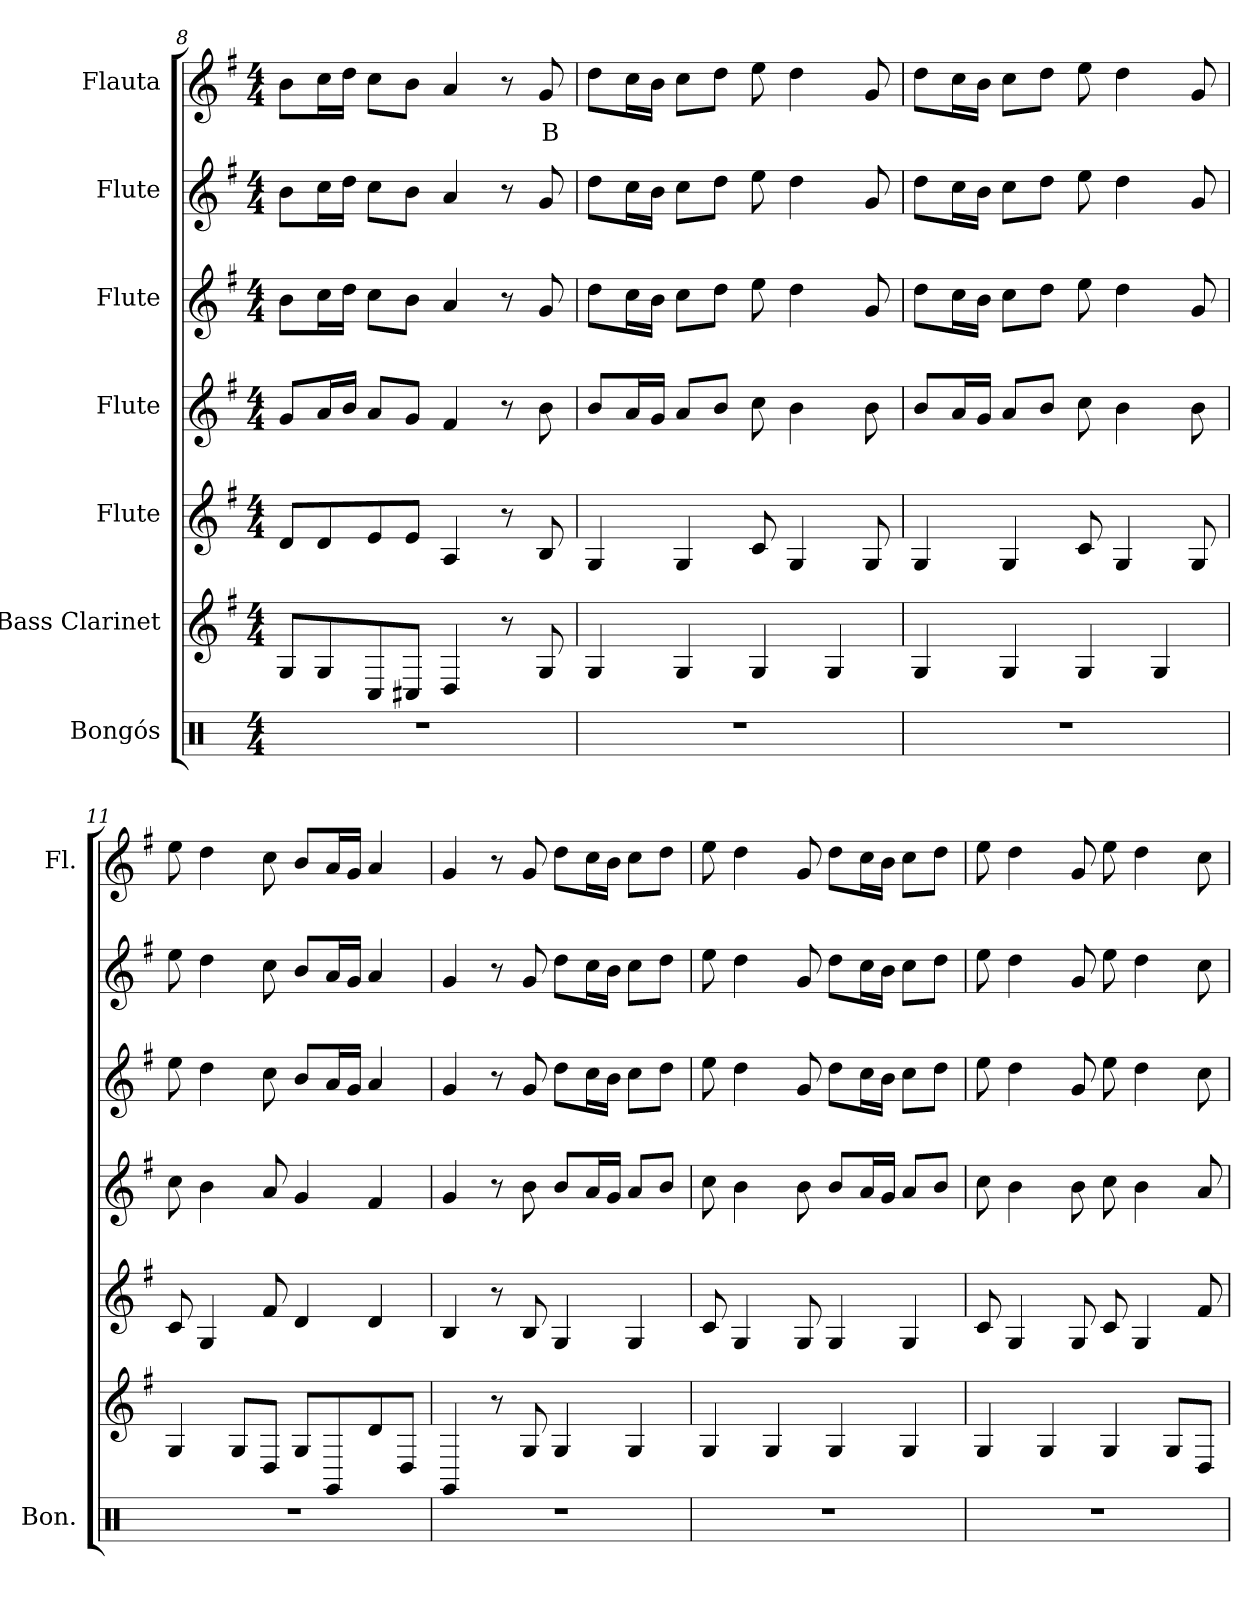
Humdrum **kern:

**kern	**kern	**kern	**kern	**kern	**kern	**kern	**text
*part7	*part6	*part5	*part4	*part3	*part2	*part1	*part1
*staff7	*staff6	*staff5	*staff4	*staff3	*staff2	*staff1	*staff1
*I"Bongós	*I"Bass Clarinet	*I"Flute	*I"Flute	*I"Flute	*I"Flute	*I"Flauta	*
*I'Bon.	*	*	*	*	*	*I'Fl.	*
!!LO:LB:g=z
*clefX	*clefG2	*clefG2	*clefG2	*clefG2	*clefG2	*clefG2	*
*	*ITrd8c14	*	*	*	*	*	*
*k[]	*k[f#]	*k[f#]	*k[f#]	*k[f#]	*k[f#]	*k[f#]	*
*M4/4	*M4/4	*M4/4	*M4/4	*M4/4	*M4/4	*M4/4	*
=8	=8	=8	=8	=8	=8	=8	=8
1r	8GG/L	8d/L	8g/L	8b\L	8b\L	8b\L	.
.	8GG/	8d/	16a/L	16cc\L	16cc\L	16cc\L	.
.	.	.	16b/JJ	16dd\JJ	16dd\JJ	16dd\JJ	.
.	8CC/	8e/	8a/L	8cc\L	8cc\L	8cc\L	.
.	8CC#X/J	8e/J	8g/J	8b\J	8b\J	8b\J	.
.	4DD/	4A/	4f#/	4a/	4a/	4a/	.
.	8r	8r	8r	8r	8r	8r	.
!	!	!	!	!	!	!	!LO:LY:b
.	8GG/	8B/	8b\	8g/	8g/	8g/	B
=9	=9	=9	=9	=9	=9	=9	=9
1r	4GG/	4G/	8b/L	8dd\L	8dd\L	8dd\L	.
.	.	.	16a/L	16cc\L	16cc\L	16cc\L	.
.	.	.	16g/JJ	16b\JJ	16b\JJ	16b\JJ	.
.	4GG/	4G/	8a/L	8cc\L	8cc\L	8cc\L	.
.	.	.	8b/J	8dd\J	8dd\J	8dd\J	.
.	4GG/	8c/	8cc\	8ee\	8ee\	8ee\	.
.	.	4G/	4b\	4dd\	4dd\	4dd\	.
.	4GG/	.	.	.	.	.	.
.	.	8G/	8b\	8g/	8g/	8g/	.
=10	=10	=10	=10	=10	=10	=10	=10
1r	4GG/	4G/	8b/L	8dd\L	8dd\L	8dd\L	.
.	.	.	16a/L	16cc\L	16cc\L	16cc\L	.
.	.	.	16g/JJ	16b\JJ	16b\JJ	16b\JJ	.
.	4GG/	4G/	8a/L	8cc\L	8cc\L	8cc\L	.
.	.	.	8b/J	8dd\J	8dd\J	8dd\J	.
.	4GG/	8c/	8cc\	8ee\	8ee\	8ee\	.
.	.	4G/	4b\	4dd\	4dd\	4dd\	.
.	4GG/	.	.	.	.	.	.
.	.	8G/	8b\	8g/	8g/	8g/	.
=11	=11	=11	=11	=11	=11	=11	=11
1r	4GG/	8c/	8cc\	8ee\	8ee\	8ee\	.
.	.	4G/	4b\	4dd\	4dd\	4dd\	.
.	8GG/L	.	.	.	.	.	.
.	8DD/J	8f#/	8a/	8cc\	8cc\	8cc\	.
.	8GG/L	4d/	4g/	8b/L	8b/L	8b/L	.
.	8GGG/	.	.	16a/L	16a/L	16a/L	.
.	.	.	.	16g/JJ	16g/JJ	16g/JJ	.
.	8D/	4d/	4f#/	4a/	4a/	4a/	.
.	8DD/J	.	.	.	.	.	.
=12	=12	=12	=12	=12	=12	=12	=12
1r	4GGG/	4B/	4g/	4g/	4g/	4g/	.
.	8r	8r	8r	8r	8r	8r	.
.	8GG/	8B/	8b\	8g/	8g/	8g/	.
.	4GG/	4G/	8b/L	8dd\L	8dd\L	8dd\L	.
.	.	.	16a/L	16cc\L	16cc\L	16cc\L	.
.	.	.	16g/JJ	16b\JJ	16b\JJ	16b\JJ	.
.	4GG/	4G/	8a/L	8cc\L	8cc\L	8cc\L	.
.	.	.	8b/J	8dd\J	8dd\J	8dd\J	.
=13	=13	=13	=13	=13	=13	=13	=13
1r	4GG/	8c/	8cc\	8ee\	8ee\	8ee\	.
.	.	4G/	4b\	4dd\	4dd\	4dd\	.
.	4GG/	.	.	.	.	.	.
.	.	8G/	8b\	8g/	8g/	8g/	.
.	4GG/	4G/	8b/L	8dd\L	8dd\L	8dd\L	.
.	.	.	16a/L	16cc\L	16cc\L	16cc\L	.
.	.	.	16g/JJ	16b\JJ	16b\JJ	16b\JJ	.
.	4GG/	4G/	8a/L	8cc\L	8cc\L	8cc\L	.
.	.	.	8b/J	8dd\J	8dd\J	8dd\J	.
!!LO:LB:g=z
=14	=14	=14	=14	=14	=14	=14	=14
1r	4GG/	8c/	8cc\	8ee\	8ee\	8ee\	.
.	.	4G/	4b\	4dd\	4dd\	4dd\	.
.	4GG/	.	.	.	.	.	.
.	.	8G/	8b\	8g/	8g/	8g/	.
.	4GG/	8c/	8cc\	8ee\	8ee\	8ee\	.
.	.	4G/	4b\	4dd\	4dd\	4dd\	.
.	8GG/L	.	.	.	.	.	.
.	8DD/J	8f#/	8a/	8cc\	8cc\	8cc\	.
=	=	=	=	=	=	=	=
*-	*-	*-	*-	*-	*-	*-	*-
